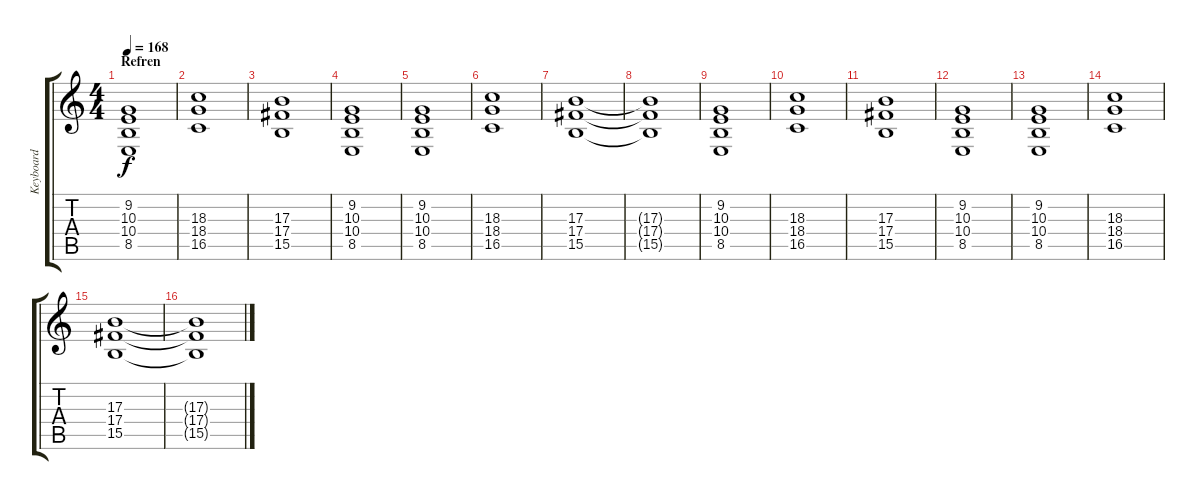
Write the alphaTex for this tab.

\track ("Keyboard" "Keyboard") {instrument pad2warm}
\staff {score tabs}
\tuning (Eb4 Bb3 Gb3 Db3 Ab2 Eb2) {hide}
\ts (4 4)
\section ("" "Refren")
\tempo 168
\clef g2
\ks c
(9.2 10.3 10.4 8.5).1{dy f instrument pad2warm} |
(18.3 18.4 16.5).1 |
(17.3 17.4 15.5).1 |
(9.2 10.3 10.4 8.5).1 |
(9.2 10.3 10.4 8.5).1 |
(18.3 18.4 16.5).1 |
(17.3 17.4 15.5).1 |
(17.3{t} 17.4{t} 15.5{t}).1 |
(9.2 10.3 10.4 8.5).1 |
(18.3 18.4 16.5).1 |
(17.3 17.4 15.5).1 |
(9.2 10.3 10.4 8.5).1 |
(9.2 10.3 10.4 8.5).1 |
(18.3 18.4 16.5).1 |
(17.3 17.4 15.5).1 |
(17.3{t} 17.4{t} 15.5{t}).1
